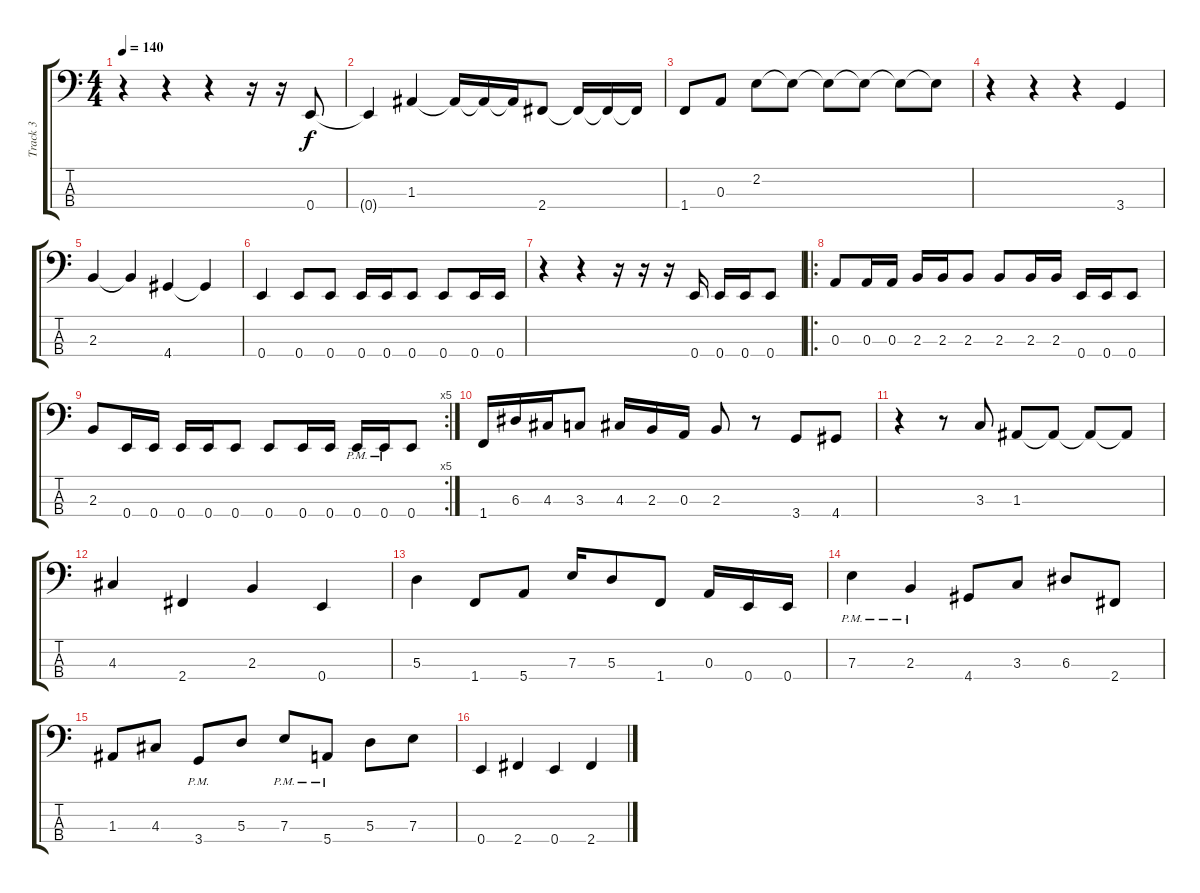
\track ("Track 3" "Track 3") {instrument electricbasspick}
\staff {score tabs}
\tuning (G2 D2 A1 E1) {hide}
\ts (4 4)
\tempo 140
\clef f4
\ks c
r.4{dy f instrument electricbasspick} r.4 r.4 r.16 r.16 0.4.8 |
0.4{t}.4 1.3.4 1.3{t}.16 1.3{t}.16 1.3{t}.16 2.4.8 2.4{t}.16 2.4{t}.16 2.4{t}.16 |
1.4.8 0.3.8 2.2.8 2.2{t}.8 2.2{t}.8 2.2{t}.8 2.2{t}.8 2.2{t}.8 |
r.4 r.4 r.4 3.4.4 |
2.3.4 2.3{t}.4 4.4.4 4.4{t}.4 |
0.4.4 0.4.8 0.4.8 0.4.16 0.4.16 0.4.8 0.4.8 0.4.16 0.4.16 |
r.4 r.4 r.16 r.16 r.16 0.4.16 0.4.16 0.4.16 0.4.8 |
\ro
0.3.8 0.3.16 0.3.16 2.3.16 2.3.16 2.3.8 2.3.8 2.3.16 2.3.16 0.4.16 0.4.16 0.4.8 |
\rc 5
2.3.8 0.4.16 0.4.16 0.4.16 0.4.16 0.4.8 0.4.8 0.4.16 0.4.16 0.4{pm}.16 0.4{pm}.16 0.4.8 |
1.4.16 6.3.16 4.3.16 3.3.8 4.3.16 2.3.16 0.3.16 2.3.8 r.8 3.4.8 4.4.8 |
r.4 r.8 3.3.8 1.3.8 1.3{t}.8 1.3{t}.8 1.3{t}.8 |
4.3.4 2.4.4 2.3.4 0.4.4 |
5.3.4 1.4.8 5.4.8 7.3.16 5.3.8 1.4.8 0.3.16 0.4.16 0.4.16 |
7.3{pm}.4 2.3{pm}.4 4.4.8 3.3.8 6.3.8 2.4.8 |
1.3.8 4.3.8 3.4{pm}.8 5.3.8 7.3{pm}.8 5.4{pm}.8 5.3.8 7.3.8 |
0.4.4 2.4.4 0.4.4 2.4.4
